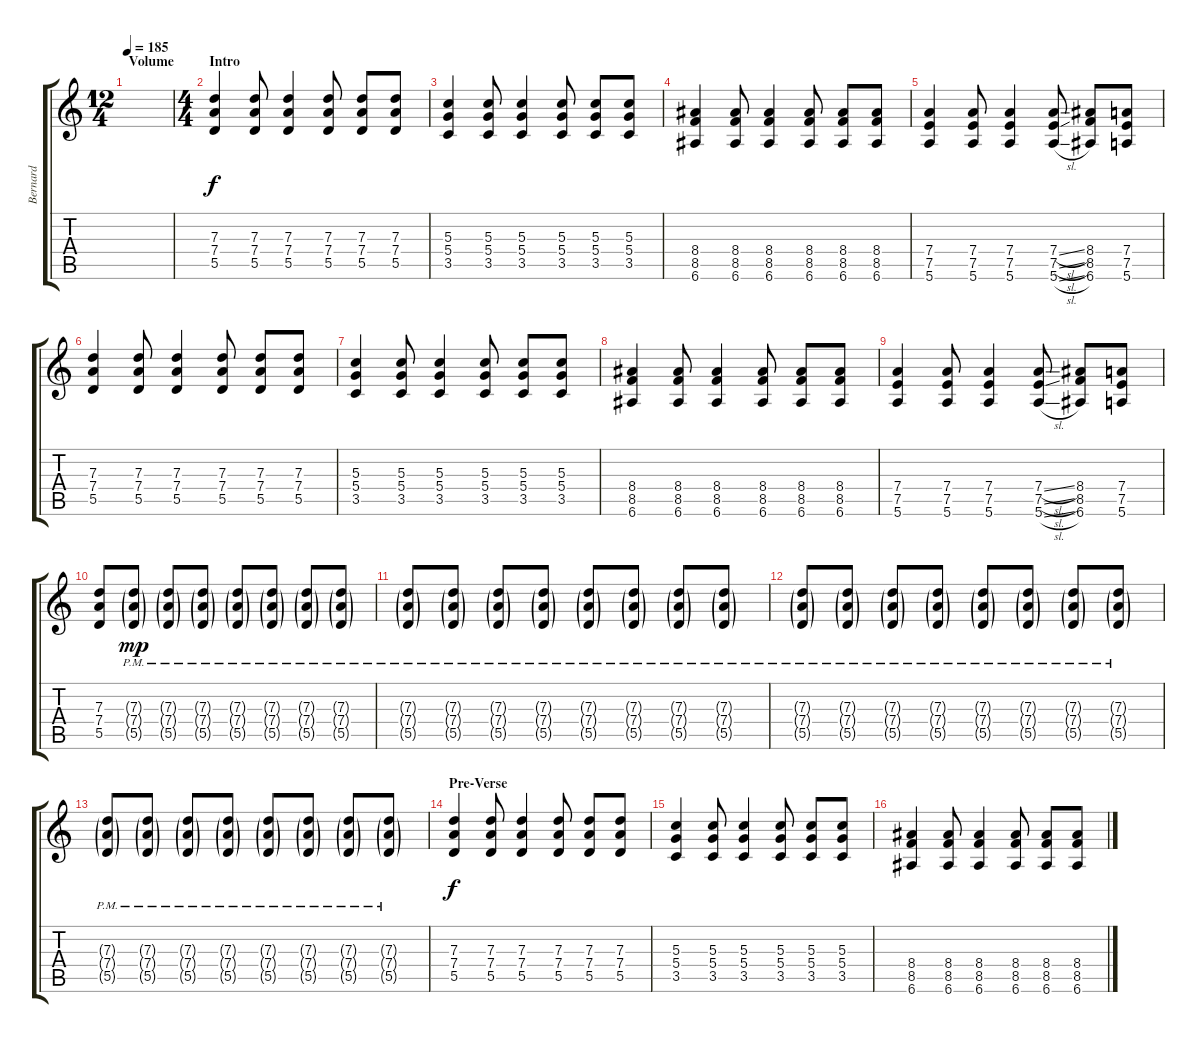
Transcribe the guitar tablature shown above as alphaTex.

\track ("Bernard" "Bernard") {instrument distortionguitar}
\staff {score tabs}
\tuning (E4 B3 G3 D3 A2 E2) {hide}
\ts (12 4)
\section ("" "Volume")
\tempo 185
\clef g2
\ks c
|
\ts (4 4)
\section ("" "Intro")
(7.3 7.4 5.5).4 (7.3 7.4 5.5).8 (7.3 7.4 5.5).4 (7.3 7.4 5.5).8 (7.3 7.4 5.5).8 (7.3 7.4 5.5).8 |
(5.3 5.4 3.5).4 (5.3 5.4 3.5).8 (5.3 5.4 3.5).4 (5.3 5.4 3.5).8 (5.3 5.4 3.5).8 (5.3 5.4 3.5).8 |
(8.4 8.5 6.6).4 (8.4 8.5 6.6).8 (8.4 8.5 6.6).4 (8.4 8.5 6.6).8 (8.4 8.5 6.6).8 (8.4 8.5 6.6).8 |
(7.4 7.5 5.6).4 (7.4 7.5 5.6).8 (7.4 7.5 5.6).4 (7.4{sl} 7.5{sl} 5.6{sl}).8 (8.4 8.5 6.6).8 (7.4 7.5 5.6).8 |
(7.3 7.4 5.5).4 (7.3 7.4 5.5).8 (7.3 7.4 5.5).4 (7.3 7.4 5.5).8 (7.3 7.4 5.5).8 (7.3 7.4 5.5).8 |
(5.3 5.4 3.5).4 (5.3 5.4 3.5).8 (5.3 5.4 3.5).4 (5.3 5.4 3.5).8 (5.3 5.4 3.5).8 (5.3 5.4 3.5).8 |
(8.4 8.5 6.6).4 (8.4 8.5 6.6).8 (8.4 8.5 6.6).4 (8.4 8.5 6.6).8 (8.4 8.5 6.6).8 (8.4 8.5 6.6).8 |
(7.4 7.5 5.6).4 (7.4 7.5 5.6).8 (7.4 7.5 5.6).4 (7.4{sl} 7.5{sl} 5.6{sl}).8 (8.4 8.5 6.6).8 (7.4 7.5 5.6).8 |
(7.3 7.4 5.5).8 (7.3{g} 7.4{g} 5.5{g pm}).8{dy mp} (7.3{g} 7.4{g} 5.5{g pm}).8 (7.3{g} 7.4{g} 5.5{g pm}).8 (7.3{g} 7.4{g} 5.5{g pm}).8 (7.3{g} 7.4{g} 5.5{g pm}).8 (7.3{g} 7.4{g} 5.5{g pm}).8 (7.3{g} 7.4{g} 5.5{g pm}).8 |
(7.3{g} 7.4{g} 5.5{g pm}).8 (7.3{g} 7.4{g} 5.5{g pm}).8 (7.3{g} 7.4{g} 5.5{g pm}).8 (7.3{g} 7.4{g} 5.5{g pm}).8 (7.3{g} 7.4{g} 5.5{g pm}).8 (7.3{g} 7.4{g} 5.5{g pm}).8 (7.3{g} 7.4{g} 5.5{g pm}).8 (7.3{g} 7.4{g} 5.5{g pm}).8 |
(7.3{g pm} 7.4{g pm} 5.5{g pm}).8 (7.3{g} 7.4{g} 5.5{g pm}).8 (7.3{g} 7.4{g} 5.5{g pm}).8 (7.3{g} 7.4{g} 5.5{g pm}).8 (7.3{g} 7.4{g} 5.5{g pm}).8 (7.3{g} 7.4{g} 5.5{g pm}).8 (7.3{g} 7.4{g} 5.5{g pm}).8 (7.3{g} 7.4{g} 5.5{g pm}).8 |
(7.3{g} 7.4{g} 5.5{g pm}).8 (7.3{g} 7.4{g} 5.5{g pm}).8 (7.3{g} 7.4{g} 5.5{g pm}).8 (7.3{g} 7.4{g} 5.5{g pm}).8 (7.3{g} 7.4{g} 5.5{g pm}).8 (7.3{g} 7.4{g} 5.5{g pm}).8 (7.3{g} 7.4{g} 5.5{g pm}).8 (7.3{g} 7.4{g} 5.5{g pm}).8 |
\section ("" "Pre-Verse")
(7.3 7.4 5.5).4{dy f volume 9} (7.3 7.4 5.5).8 (7.3 7.4 5.5).4 (7.3 7.4 5.5).8 (7.3 7.4 5.5).8 (7.3 7.4 5.5).8 |
(5.3 5.4 3.5).4 (5.3 5.4 3.5).8 (5.3 5.4 3.5).4 (5.3 5.4 3.5).8 (5.3 5.4 3.5).8 (5.3 5.4 3.5).8 |
(8.4 8.5 6.6).4 (8.4 8.5 6.6).8 (8.4 8.5 6.6).4 (8.4 8.5 6.6).8 (8.4 8.5 6.6).8 (8.4 8.5 6.6).8
